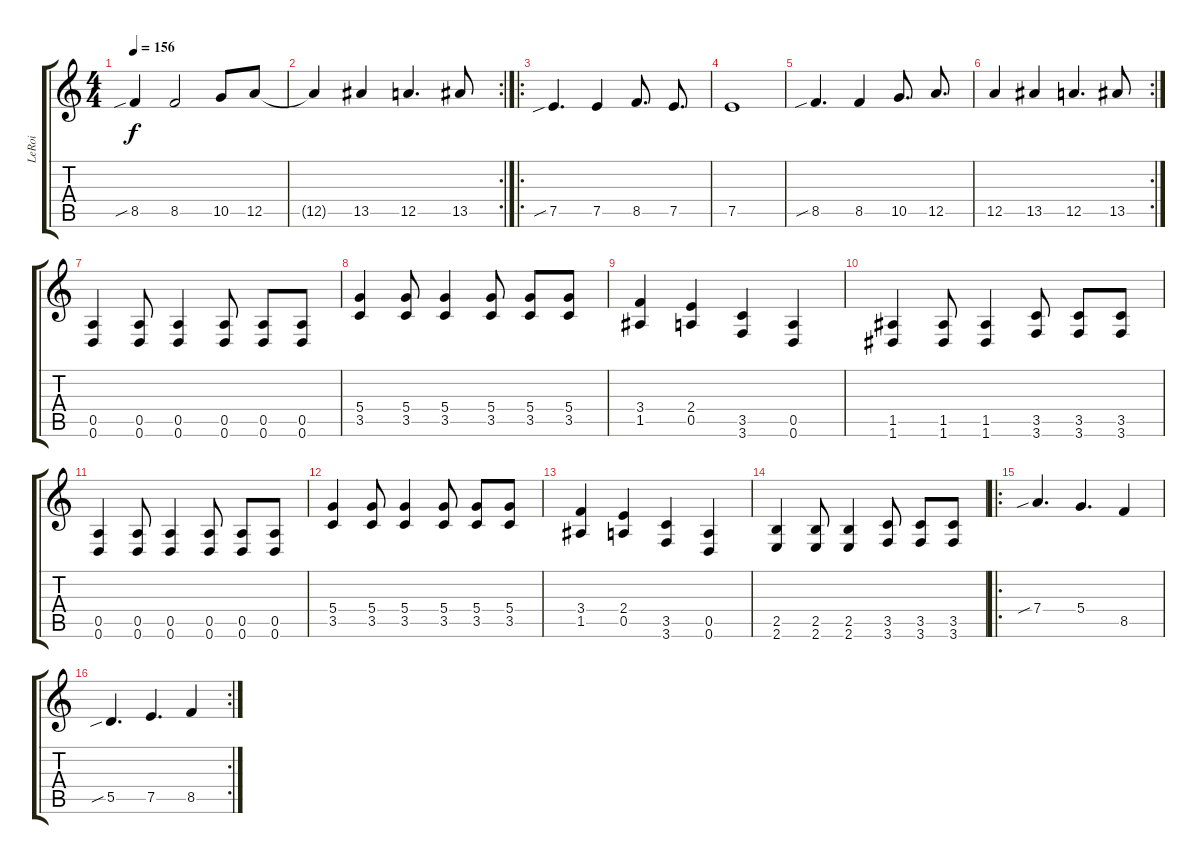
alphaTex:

\track ("LeRoi" "LeRoi") {instrument distortionguitar}
\staff {score tabs}
\tuning (E4 B3 G3 D3 A2 D2) {hide}
\ts (4 4)
\tempo 156
\clef g2
\ks c
8.5{sib}.4{dy f} 8.5.2 10.5.8 12.5.8 |
\rc 2
12.5{t}.4 13.5.4 12.5.4{d} 13.5.8 |
\ro
7.5{sib}.4{d} 7.5.4 8.5.8{d} 7.5.8{d} |
7.5.1 |
8.5{sib}.4{d} 8.5.4 10.5.8{d} 12.5.8{d} |
\rc 2
12.5.4 13.5.4 12.5.4{d} 13.5.8 |
(0.5 0.6).4 (0.5 0.6).8 (0.5 0.6).4 (0.5 0.6).8 (0.5 0.6).8 (0.5 0.6).8 |
(5.4 3.5).4 (5.4 3.5).8 (5.4 3.5).4 (5.4 3.5).8 (5.4 3.5).8 (5.4 3.5).8 |
(3.4 1.5).4 (2.4 0.5).4 (3.5 3.6).4 (0.5 0.6).4 |
(1.5 1.6).4 (1.5 1.6).8 (1.5 1.6).4 (3.5 3.6).8 (3.5 3.6).8 (3.5 3.6).8 |
(0.5 0.6).4 (0.5 0.6).8 (0.5 0.6).4 (0.5 0.6).8 (0.5 0.6).8 (0.5 0.6).8 |
(5.4 3.5).4 (5.4 3.5).8 (5.4 3.5).4 (5.4 3.5).8 (5.4 3.5).8 (5.4 3.5).8 |
(3.4 1.5).4 (2.4 0.5).4 (3.5 3.6).4 (0.5 0.6).4 |
(2.5 2.6).4 (2.5 2.6).8 (2.5 2.6).4 (3.5 3.6).8 (3.5 3.6).8 (3.5 3.6).8 |
\ro
7.4{sib}.4{d} 5.4.4{d} 8.5.4 |
\rc 2
5.5{sib}.4{d} 7.5.4{d} 8.5.4
